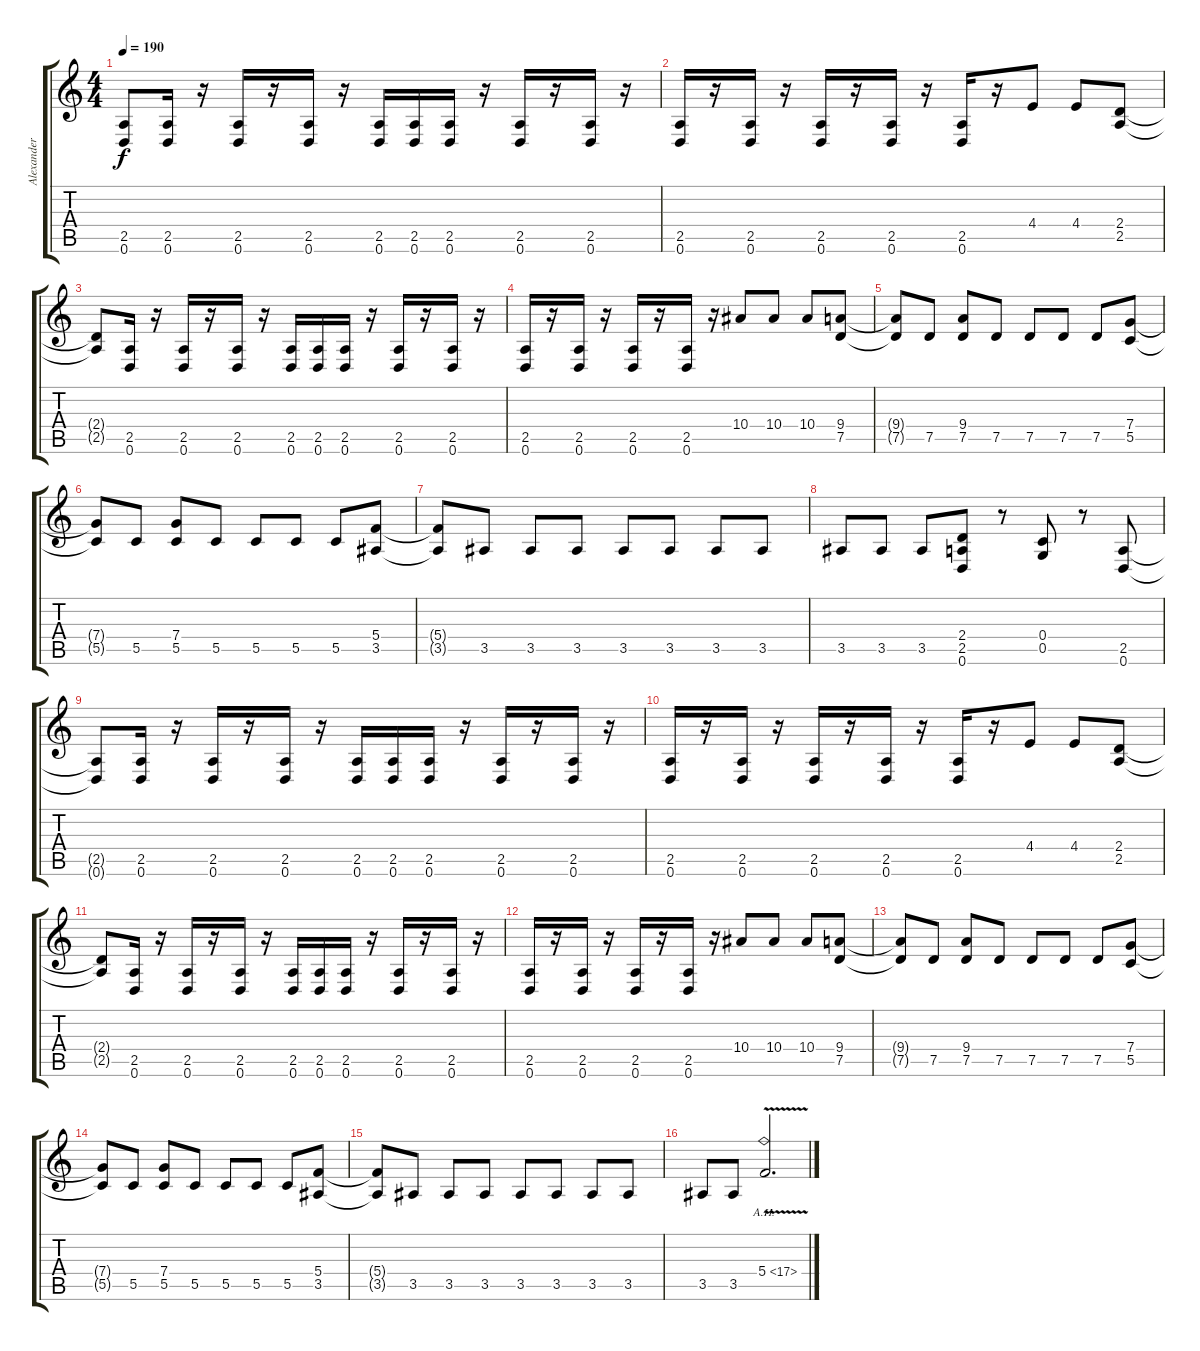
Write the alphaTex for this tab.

\track ("Alexander Kuoppala" "Alexander ") {instrument distortionguitar}
\staff {score tabs}
\tuning (D4 A3 F3 C3 G2 D2) {hide}
\ts (4 4)
\tempo 190
\clef g2
\ks c
(2.5{t} 0.6{t}).8{dy f} (2.5 0.6).16 r.16 (2.5 0.6).16 r.16 (2.5 0.6).16 r.16 (2.5 0.6).16 (2.5 0.6).16 (2.5 0.6).16 r.16 (2.5 0.6).16 r.16 (2.5 0.6).16 r.16 |
(2.5 0.6).16 r.16 (2.5 0.6).16 r.16 (2.5 0.6).16 r.16 (2.5 0.6).16 r.16 (2.5 0.6).16 r.16 4.4.8 4.4.8 (2.4 2.5).8 |
(2.4{t} 2.5{t}).8 (2.5 0.6).16 r.16 (2.5 0.6).16 r.16 (2.5 0.6).16 r.16 (2.5 0.6).16 (2.5 0.6).16 (2.5 0.6).16 r.16 (2.5 0.6).16 r.16 (2.5 0.6).16 r.16 |
(2.5 0.6).16 r.16 (2.5 0.6).16 r.16 (2.5 0.6).16 r.16 (2.5 0.6).16 r.16 10.4.8 10.4.8 10.4.8 (9.4 7.5).8 |
(9.4{t} 7.5{t}).8 7.5.8 (9.4 7.5).8 7.5.8 7.5.8 7.5.8 7.5.8 (7.4 5.5).8 |
(7.4{t} 5.5{t}).8 5.5.8 (7.4 5.5).8 5.5.8 5.5.8 5.5.8 5.5.8 (5.4 3.5).8 |
(5.4{t} 3.5{t}).8 3.5.8 3.5.8 3.5.8 3.5.8 3.5.8 3.5.8 3.5.8 |
3.5.8 3.5.8 3.5.8 (2.4 2.5 0.6).8 r.8 (0.4 0.5).8 r.8 (2.5 0.6).8 |
(2.5{t} 0.6{t}).8 (2.5 0.6).16 r.16 (2.5 0.6).16 r.16 (2.5 0.6).16 r.16 (2.5 0.6).16 (2.5 0.6).16 (2.5 0.6).16 r.16 (2.5 0.6).16 r.16 (2.5 0.6).16 r.16 |
(2.5 0.6).16 r.16 (2.5 0.6).16 r.16 (2.5 0.6).16 r.16 (2.5 0.6).16 r.16 (2.5 0.6).16 r.16 4.4.8 4.4.8 (2.4 2.5).8 |
(2.4{t} 2.5{t}).8 (2.5 0.6).16 r.16 (2.5 0.6).16 r.16 (2.5 0.6).16 r.16 (2.5 0.6).16 (2.5 0.6).16 (2.5 0.6).16 r.16 (2.5 0.6).16 r.16 (2.5 0.6).16 r.16 |
(2.5 0.6).16 r.16 (2.5 0.6).16 r.16 (2.5 0.6).16 r.16 (2.5 0.6).16 r.16 10.4.8 10.4.8 10.4.8 (9.4 7.5).8 |
(9.4{t} 7.5{t}).8 7.5.8 (9.4 7.5).8 7.5.8 7.5.8 7.5.8 7.5.8 (7.4 5.5).8 |
(7.4{t} 5.5{t}).8 5.5.8 (7.4 5.5).8 5.5.8 5.5.8 5.5.8 5.5.8 (5.4 3.5).8 |
(5.4{t} 3.5{t}).8 3.5.8 3.5.8 3.5.8 3.5.8 3.5.8 3.5.8 3.5.8 |
3.5.8 3.5.8 5.4{ah 12 v}.2{d}
